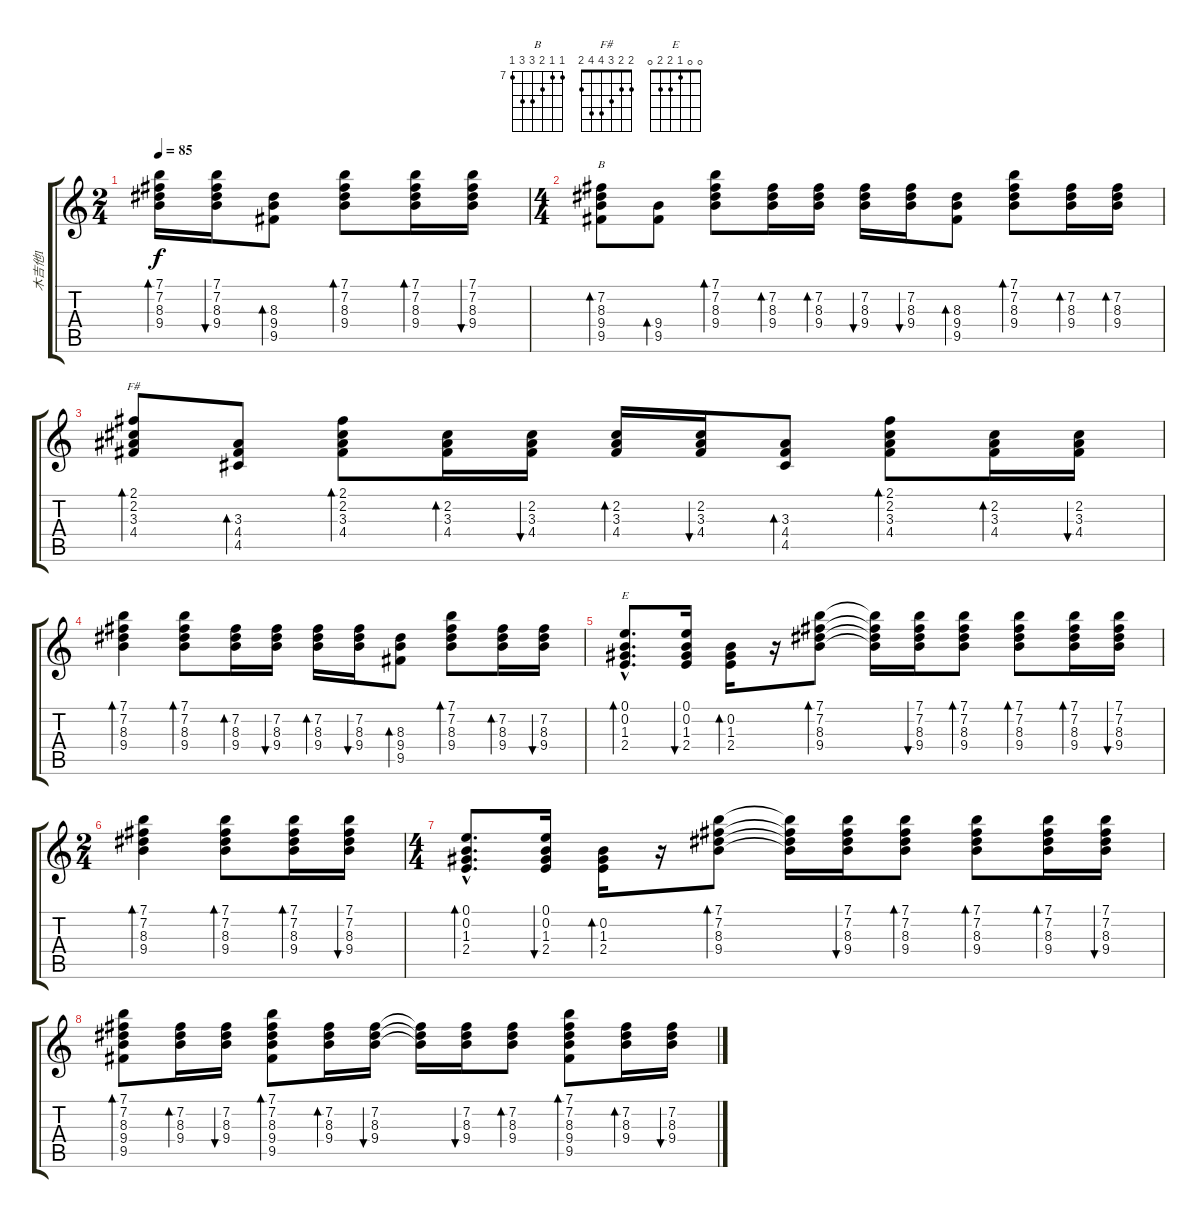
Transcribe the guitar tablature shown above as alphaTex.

\track ("木吉他1" "木吉他1") {instrument acousticguitarsteel}
\staff {score tabs}
\tuning (E4 B3 G3 D3 A2 E2) {hide}
\chord ("B" 7 7 8 9 9 7) {firstfret 7}
\chord ("F#" 2 2 3 4 4 2)
\chord ("E" 0 0 1 2 2 0)
\ts (2 4)
\tempo 85
\clef g2
\ks c
(7.1 7.2 8.3 9.4).16{bd 30 dy f} (7.1 7.2 8.3 9.4).16{bu 30} (8.3 9.4 9.5).8{bd 30} (7.1 7.2 8.3 9.4).8{bd 30} (7.1 7.2 8.3 9.4).16{bd 30} (7.1 7.2 8.3 9.4).16{bu 30} |
\ts (4 4)
(7.2 8.3 9.4 9.5).8{bd 30 ch "B"} (9.4 9.5).8{bd 30} (7.1 7.2 8.3 9.4).8{bd 30} (7.2 8.3 9.4).16{bd 30} (7.2 8.3 9.4).16{bd 30} (7.2 8.3 9.4).16{bu 30} (7.2 8.3 9.4).16{bu 30} (8.3 9.4 9.5).8{bd 30} (7.1 7.2 8.3 9.4).8{bd 30} (7.2 8.3 9.4).16{bd 30} (7.2 8.3 9.4).16{bd 30} |
(2.1 2.2 3.3 4.4).8{bd 30 ch "F#"} (3.3 4.4 4.5).8{bd 30} (2.1 2.2 3.3 4.4).8{bd 30} (2.2 3.3 4.4).16{bd 30} (2.2 3.3 4.4).16{bu 30} (2.2 3.3 4.4).16{bd 30} (2.2 3.3 4.4).16{bu 30} (3.3 4.4 4.5).8{bd 30} (2.1 2.2 3.3 4.4).8{bd 30} (2.2 3.3 4.4).16{bd 30} (2.2 3.3 4.4).16{bu 30} |
(7.1 7.2 8.3 9.4).4{bd 30} (7.1 7.2 8.3 9.4).8{bd 30} (7.2 8.3 9.4).16{bd 30} (7.2 8.3 9.4).16{bu 30} (7.2 8.3 9.4).16{bd 30} (7.2 8.3 9.4).16{bu 30} (8.3 9.4 9.5).8{bd 30} (7.1 7.2 8.3 9.4).8{bd 30} (7.2 8.3 9.4).16{bd 30} (7.2 8.3 9.4).16{bu 30} |
(0.1{hac} 0.2{hac} 1.3{hac} 2.4{hac}).8{d bd 30 ch "E"} (0.1 0.2 1.3 2.4).16{bu 30} (0.2 1.3 2.4).16{bd 30} r.16 (7.1 7.2 8.3 9.4).8{bd 30} (7.1{t} 7.2{t} 8.3{t} 9.4{t}).16 (7.1 7.2 8.3 9.4).16{bu 30} (7.1 7.2 8.3 9.4).8{bd 30} (7.1 7.2 8.3 9.4).8{bd 30} (7.1 7.2 8.3 9.4).16{bd 30} (7.1 7.2 8.3 9.4).16{bu 30} |
\ts (2 4)
(7.1 7.2 8.3 9.4).4{bd 30} (7.1 7.2 8.3 9.4).8{bd 30} (7.1 7.2 8.3 9.4).16{bd 30} (7.1 7.2 8.3 9.4).16{bu 30} |
\ts (4 4)
(0.1{hac} 0.2{hac} 1.3{hac} 2.4{hac}).8{d bd 30} (0.1 0.2 1.3 2.4).16{bu 30} (0.2 1.3 2.4).16{bd 30} r.16 (7.1 7.2 8.3 9.4).8{bd 30} (7.1{t} 7.2{t} 8.3{t} 9.4{t}).16 (7.1 7.2 8.3 9.4).16{bu 30} (7.1 7.2 8.3 9.4).8{bd 30} (7.1 7.2 8.3 9.4).8{bd 30} (7.1 7.2 8.3 9.4).16{bd 30} (7.1 7.2 8.3 9.4).16{bu 30} |
(7.1 7.2 8.3 9.4 9.5).8{bd 30} (7.2 8.3 9.4).16{bd 30} (7.2 8.3 9.4).16{bu 30} (7.1 7.2 8.3 9.4 9.5).8{bd 30} (7.2 8.3 9.4).16{bd 30} (7.2 8.3 9.4).16{bu 30} (7.2{t} 8.3{t} 9.4{t}).16 (7.2 8.3 9.4).16{bu 30} (7.2 8.3 9.4).8{bd 30} (7.1 7.2 8.3 9.4 9.5).8{bd 30} (7.2 8.3 9.4).16{bd 30} (7.2 8.3 9.4).16{bu 30}
